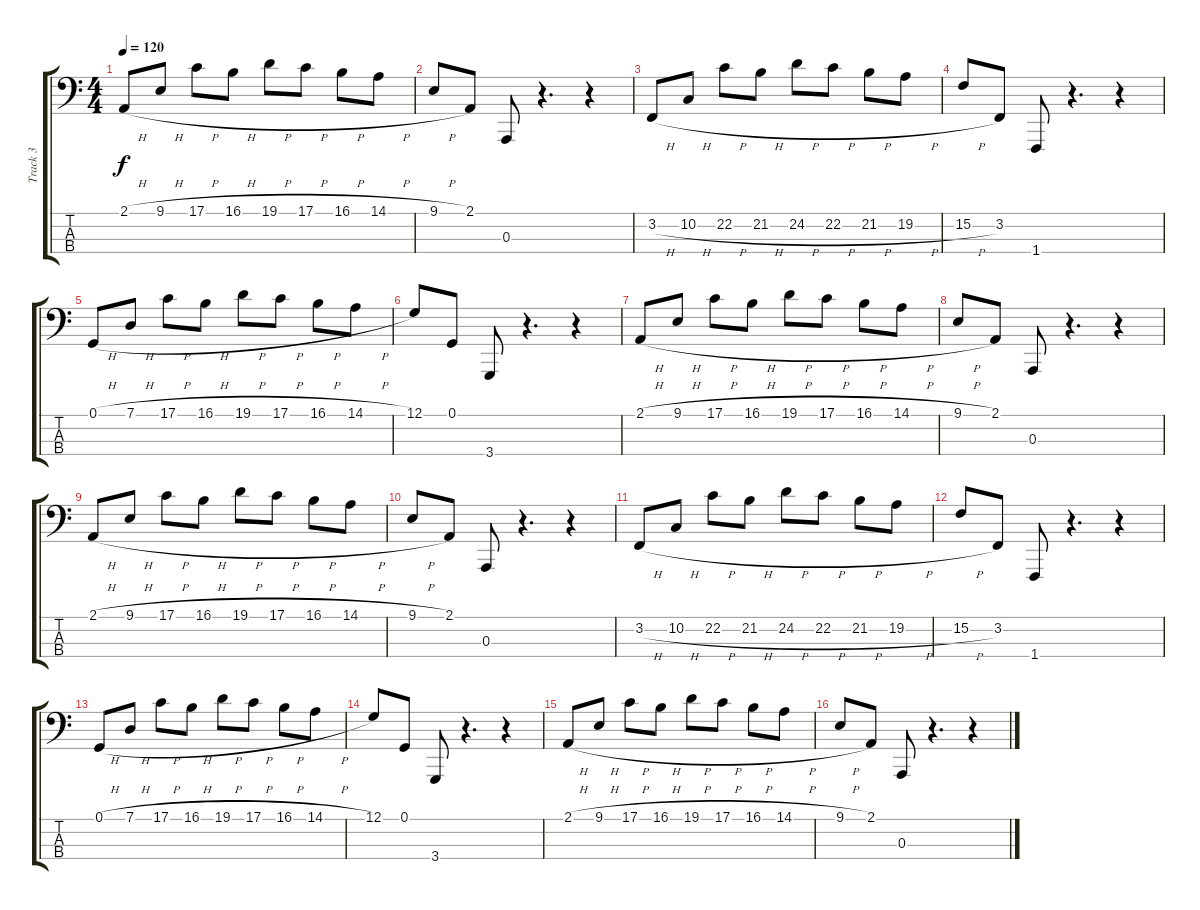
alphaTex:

\track ("Track 3" "Track 3") {instrument pizzicatostrings}
\staff {score tabs}
\tuning (G2 D2 A1 E1) {hide}
\ts (4 4)
\tempo 120
\clef f4
\ks c
2.1{h}.8{dy f} 9.1{h}.8 17.1{h}.8 16.1{h}.8 19.1{h}.8 17.1{h}.8 16.1{h}.8 14.1{h}.8 |
9.1{h}.8 2.1.8 0.3.8 r.4{d} r.4 |
3.2{h}.8 10.2{h}.8 22.2{h}.8 21.2{h}.8 24.2{h}.8 22.2{h}.8 21.2{h}.8 19.2{h}.8 |
15.2{h}.8 3.2.8 1.4.8 r.4{d} r.4 |
0.1{h}.8 7.1{h}.8 17.1{h}.8 16.1{h}.8 19.1{h}.8 17.1{h}.8 16.1{h}.8 14.1{h}.8 |
12.1.8 0.1.8 3.4.8 r.4{d} r.4 |
2.1{h}.8 9.1{h}.8 17.1{h}.8 16.1{h}.8 19.1{h}.8 17.1{h}.8 16.1{h}.8 14.1{h}.8 |
9.1{h}.8 2.1.8 0.3.8 r.4{d} r.4 |
2.1{h}.8 9.1{h}.8 17.1{h}.8 16.1{h}.8 19.1{h}.8 17.1{h}.8 16.1{h}.8 14.1{h}.8 |
9.1{h}.8 2.1.8 0.3.8 r.4{d} r.4 |
3.2{h}.8 10.2{h}.8 22.2{h}.8 21.2{h}.8 24.2{h}.8 22.2{h}.8 21.2{h}.8 19.2{h}.8 |
15.2{h}.8 3.2.8 1.4.8 r.4{d} r.4 |
0.1{h}.8 7.1{h}.8 17.1{h}.8 16.1{h}.8 19.1{h}.8 17.1{h}.8 16.1{h}.8 14.1{h}.8 |
12.1.8 0.1.8 3.4.8 r.4{d} r.4 |
2.1{h}.8 9.1{h}.8 17.1{h}.8 16.1{h}.8 19.1{h}.8 17.1{h}.8 16.1{h}.8 14.1{h}.8 |
9.1{h}.8 2.1.8 0.3.8 r.4{d} r.4
